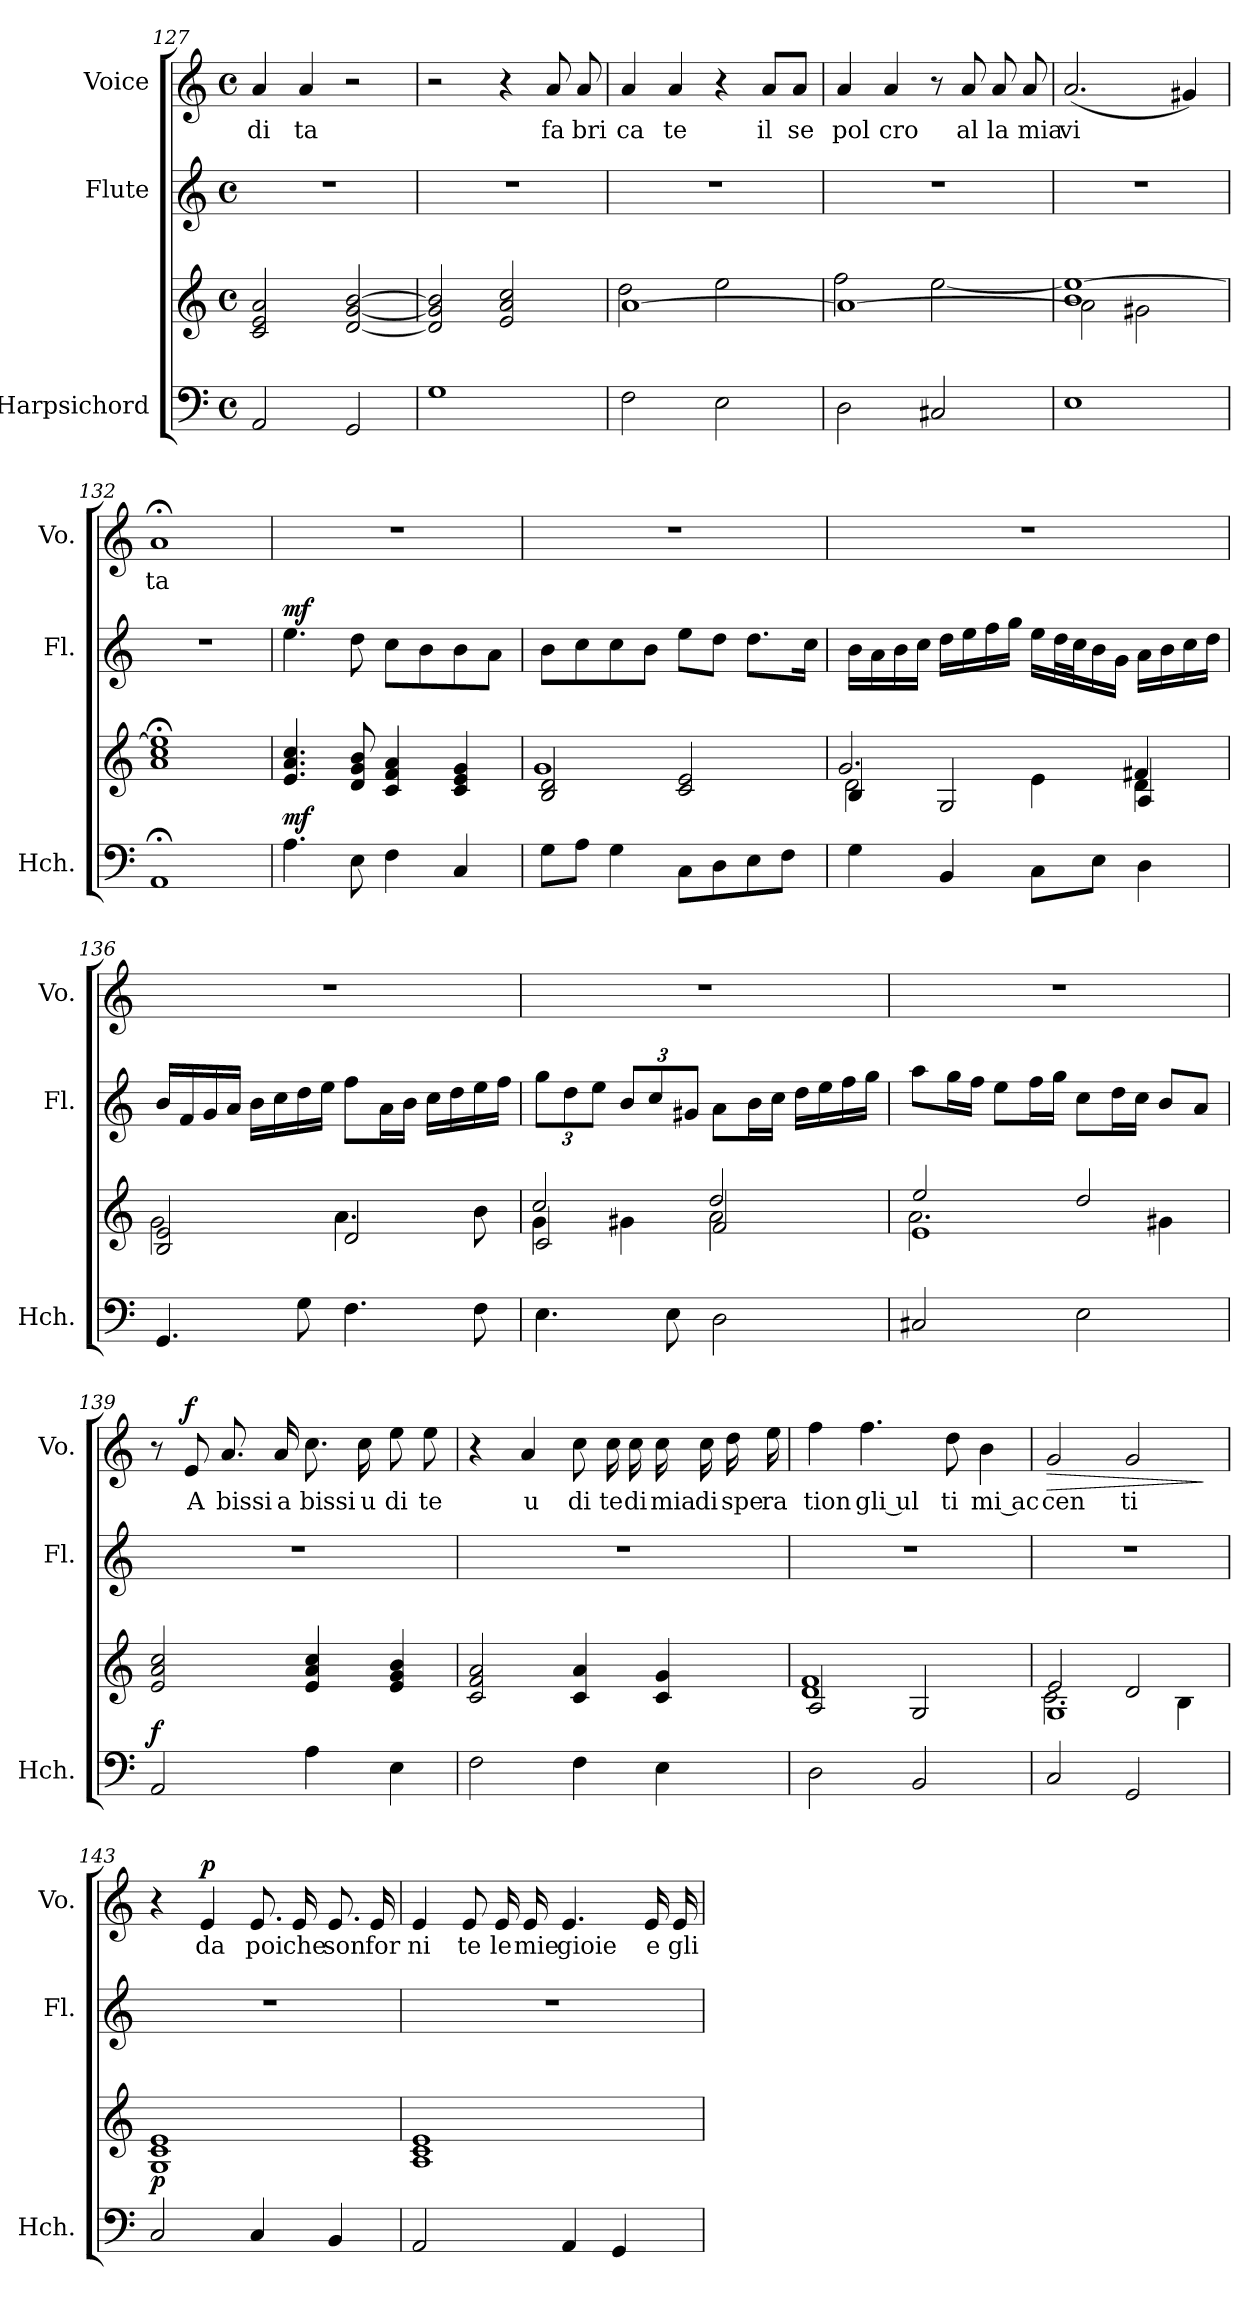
**kern	**kern	**dynam	**kern	**dynam	**kern	**text	**dynam
*part3	*part3	*part3	*part2	*part2	*part1	*part1	*part1
*staff4	*staff3	*staff3/4	*staff2	*staff2	*staff1	*staff1	*staff1
*I"Harpsichord	*	*	*I"Flute	*	*I"Voice	*	*
*I'Hch.	*	*	*I'Fl.	*	*I'Vo.	*	*
*clefF4	*clefG2	*	*clefG2	*	*clefG2	*	*
*k[]	*k[]	*	*k[]	*	*k[]	*	*
*M4/4	*M4/4	*	*M4/4	*	*M4/4	*	*
*met(c)	*met(c)	*	*met(c)	*	*met(c)	*	*
=127	=127	=127	=127	=127	=127	=127	=127
2AA/	2c/ 2e/ 2a/	.	1r	.	4a/	di	.
.	.	.	.	.	4a/	ta	.
2GG/	[2d/ [2g/ [2b/	.	.	.	2r	.	.
=128	=128	=128	=128	=128	=128	=128	=128
1G	2d/] 2g/] 2b/]	.	1r	.	2r	.	.
.	2e/ 2a/ 2cc/	.	.	.	4r	.	.
.	.	.	.	.	8a/	fa	.
.	.	.	.	.	8a/	bri	.
=129	=129	=129	=129	=129	=129	=129	=129
*	*^	*	*	*	*	*	*
2F\	[1a	2dd\	.	1r	.	4a/	ca	.
.	.	.	.	.	.	4a/	te	.
2E\	.	2ee\	.	.	.	4r	.	.
.	.	.	.	.	.	8a/L	il	.
.	.	.	.	.	.	8a/J	se	.
=130	=130	=130	=130	=130	=130	=130	=130	=130
2D\	1a_	2ff\	.	1r	.	4a/	pol	.
.	.	.	.	.	.	4a/	cro	.
2C#X/	.	[2ee\	.	.	.	8r	.	.
.	.	.	.	.	.	8a/	al	.
.	.	.	.	.	.	8a/	la	.
.	.	.	.	.	.	8a/	mia	.
=131	=131	=131	=131	=131	=131	=131	=131	=131
*	*	*^	*	*	*	*	*	*
1E	1b	2a\]	1ee_	.	1r	.	(>2.a/	vi	.
.	.	2g#X\	.	.	.	.	.	.	.
.	.	.	.	.	.	.	4g#X/)	.	.
*	*v	*v	*v	*	*	*	*	*	*
!!LO:LB:g=z
=132	=132	=132	=132	=132	=132	=132	=132
1AA;<	1a;< 1cc;< 1ee];<	.	1r	.	1a;<	ta	.
=133	=133	=133	=133	=133	=133	=133	=133
!	!	!LO:DY:a=2	!	!LO:DY:a	!	!	!
4.A\	4.e/ 4.a/ 4.cc/	mf	4.ee\	mf	1r	.	.
8E\	8d/ 8g/ 8b/	.	8dd\	.	.	.	.
4F\	4c/ 4f/ 4a/	.	8cc\L	.	.	.	.
.	.	.	8b\	.	.	.	.
4C/	4c/ 4e/ 4g/	.	8b\	.	.	.	.
.	.	.	8a\J	.	.	.	.
=134	=134	=134	=134	=134	=134	=134	=134
*	*^	*	*	*	*	*	*
8G\L	2B/ 2d/	1g	.	8b\L	.	1r	.	.
8A\J	.	.	.	8cc\	.	.	.	.
4G\	.	.	.	8cc\	.	.	.	.
.	.	.	.	8b\J	.	.	.	.
8C\L	2c/ 2e/	.	.	8ee\L	.	.	.	.
8D\	.	.	.	8dd\J	.	.	.	.
8E\	.	.	.	8.dd\L	.	.	.	.
8F\J	.	.	.	.	.	.	.	.
.	.	.	.	16cc\Jk	.	.	.	.
=135	=135	=135	=135	=135	=135	=135	=135	=135
*	*	*^	*	*	*	*	*	*
4G\	4B/	2d\	2.g/	.	16b\LL	.	1r	.	.
.	.	.	.	.	16a\	.	.	.	.
.	.	.	.	.	16b\	.	.	.	.
.	.	.	.	.	16cc\JJ	.	.	.	.
4BB/	2G/	.	.	.	16dd\LL	.	.	.	.
.	.	.	.	.	16ee\	.	.	.	.
.	.	.	.	.	16ff\	.	.	.	.
.	.	.	.	.	16gg\JJ	.	.	.	.
8C\L	.	4e\	.	.	16ee\LL	.	.	.	.
.	.	.	.	.	32dd\L	.	.	.	.
.	.	.	.	.	32cc\J	.	.	.	.
8E\J	.	.	.	.	16b\	.	.	.	.
.	.	.	.	.	16g\JJ	.	.	.	.
4D\	4A/	4d\	4f#X/	.	16a\LL	.	.	.	.
.	.	.	.	.	16b\	.	.	.	.
.	.	.	.	.	16cc\	.	.	.	.
.	.	.	.	.	16dd\JJ	.	.	.	.
*	*	*v	*v	*	*	*	*	*	*
!!LO:PB:g=z
=136	=136	=136	=136	=136	=136	=136	=136	=136
4.GG/	2B/ 2e/	2g\	.	16b/LL	.	1r	.	.
.	.	.	.	16f/	.	.	.	.
.	.	.	.	16g/	.	.	.	.
.	.	.	.	16a/JJ	.	.	.	.
.	.	.	.	16b\LL	.	.	.	.
.	.	.	.	16cc\	.	.	.	.
8G\	.	.	.	16dd\	.	.	.	.
.	.	.	.	16ee\JJ	.	.	.	.
4.F\	2d/	4.a\	.	8ff\L	.	.	.	.
.	.	.	.	16a\L	.	.	.	.
.	.	.	.	16b\JJ	.	.	.	.
.	.	.	.	16cc\LL	.	.	.	.
.	.	.	.	16dd\	.	.	.	.
8F\	.	8b\	.	16ee\	.	.	.	.
.	.	.	.	16ff\JJ	.	.	.	.
=137	=137	=137	=137	=137	=137	=137	=137	=137
*	*	*^	*	*	*	*	*	*
*	*	*	*	*	*Xbrackettup	*	*	*	*
4.E\	2c/	4g\	2cc/	.	12gg\L	.	1r	.	.
.	.	.	.	.	12dd\	.	.	.	.
.	.	.	.	.	12ee\J	.	.	.	.
.	.	4g#X\	.	.	12b/L	.	.	.	.
.	.	.	.	.	12cc/	.	.	.	.
8E\	.	.	.	.	.	.	.	.	.
.	.	.	.	.	12g#X/J	.	.	.	.
2D\	2f/	2a\	2dd/	.	8a\L	.	.	.	.
.	.	.	.	.	16b\L	.	.	.	.
.	.	.	.	.	16cc\JJ	.	.	.	.
.	.	.	.	.	16dd\LL	.	.	.	.
.	.	.	.	.	16ee\	.	.	.	.
.	.	.	.	.	16ff\	.	.	.	.
.	.	.	.	.	16gg\JJ	.	.	.	.
=138	=138	=138	=138	=138	=138	=138	=138	=138	=138
2C#X/	1e	2.a\	2ee/	.	8aa\L	.	1r	.	.
.	.	.	.	.	16gg\L	.	.	.	.
.	.	.	.	.	16ff\JJ	.	.	.	.
.	.	.	.	.	8ee\L	.	.	.	.
.	.	.	.	.	16ff\L	.	.	.	.
.	.	.	.	.	16gg\JJ	.	.	.	.
2E\	.	.	2dd/	.	8cc\L	.	.	.	.
.	.	.	.	.	16dd\L	.	.	.	.
.	.	.	.	.	16cc\JJ	.	.	.	.
.	.	4g#X\	.	.	8b/L	.	.	.	.
.	.	.	.	.	8a/J	.	.	.	.
*	*v	*v	*v	*	*	*	*	*	*
!!LO:LB:g=z
=139	=139	=139	=139	=139	=139	=139	=139
!	!	!LO:DY:a=2	!	!	!	!	!
2AA/	2e/ 2a/ 2cc/	f	1r	.	8r	.	.
!	!	!	!	!	!	!	!LO:DY:a
.	.	.	.	.	8e/	A	f
.	.	.	.	.	8.a/	bissi	.
.	.	.	.	.	16a/	a	.
4A\	4e/ 4a/ 4cc/	.	.	.	8.cc\	bissi	.
.	.	.	.	.	16cc\	u	.
4E\	4e/ 4g/ 4b/	.	.	.	8ee\	di	.
.	.	.	.	.	8ee\	te	.
=140	=140	=140	=140	=140	=140	=140	=140
2F\	2c/ 2f/ 2a/	.	1r	.	4r	.	.
.	.	.	.	.	4a/	u	.
4F\	4c/ 4a/	.	.	.	8cc\	di	.
.	.	.	.	.	16cc\	te	.
.	.	.	.	.	16cc\	di	.
4E\	4c/ 4g/	.	.	.	16cc\	mia	.
.	.	.	.	.	16cc\	di	.
.	.	.	.	.	16dd\	spe	.
.	.	.	.	.	16ee\	ra	.
=141	=141	=141	=141	=141	=141	=141	=141
*	*^	*	*	*	*	*	*
2D\	2A/	1d 1f	.	1r	.	4ff\	tion	.
.	.	.	.	.	.	4.ff\	gli ul	.
2BB/	2G/	.	.	.	.	.	.	.
.	.	.	.	.	.	8dd\	ti	.
.	.	.	.	.	.	4b\	mi ac	.
=142	=142	=142	=142	=142	=142	=142	=142	=142
*	*	*^	*	*	*	*	*	*
!	!	!	!	!	!	!	!	!	!LO:HP:b
2C/	1G	2.c\	2e/	.	1r	.	2g/	cen	>
2GG/	.	.	2d/	.	.	.	2g/	ti	.
.	.	4B\	.	.	.	.	.	.	.
*	*v	*v	*v	*	*	*	*	*	*
.	.	.	.	.	.	.	]
!!LO:LB:g=z
=143	=143	=143	=143	=143	=143	=143	=143
!	!	!LO:DY:a=2	!	!	!	!	!
2C/	1G 1c 1e	p	1r	.	4r	.	.
!	!	!	!	!	!	!	!LO:DY:a
.	.	.	.	.	4e/	da	p
4C/	.	.	.	.	8.e/	poi	.
.	.	.	.	.	16e/	che	.
4BB/	.	.	.	.	8.e/	son	.
.	.	.	.	.	16e/	for	.
=144	=144	=144	=144	=144	=144	=144	=144
2AA/	1A 1c 1e	.	1r	.	4e/	ni	.
.	.	.	.	.	8e/	te	.
.	.	.	.	.	16e/	le	.
.	.	.	.	.	16e/	mie	.
4AA/	.	.	.	.	4.e/	gioie	.
4GG/	.	.	.	.	.	.	.
.	.	.	.	.	16e/	e	.
.	.	.	.	.	16e/	gli	.
=	=	=	=	=	=	=	=
*-	*-	*-	*-	*-	*-	*-	*-
